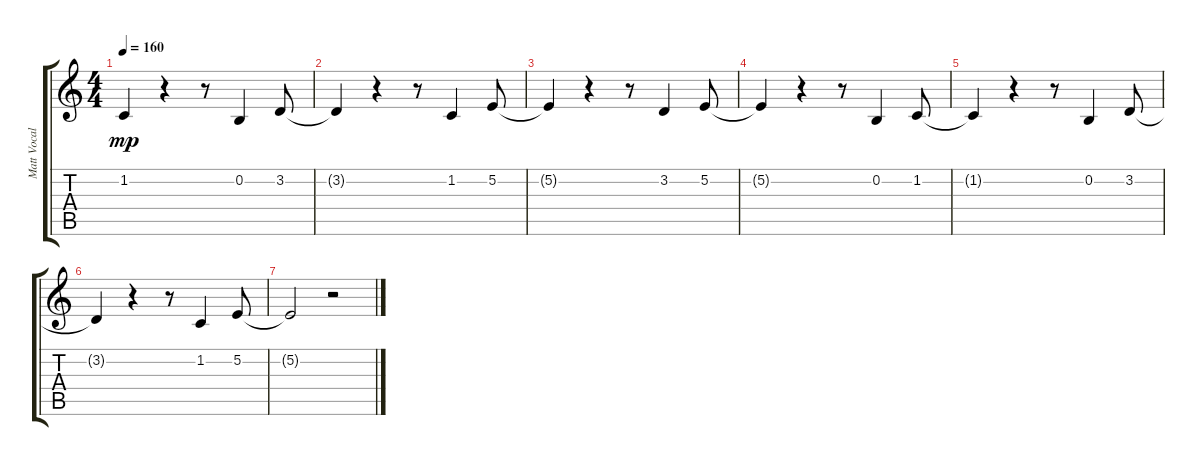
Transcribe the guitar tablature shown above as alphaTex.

\track ("Matt Vocals" "Matt Vocal") {instrument oboe}
\staff {score tabs}
\tuning (E4 B3 G3 D3 A2 E2) {hide}
\ts (4 4)
\tempo 160
\clef g2
\ks c
1.2{t}.4{dy mp} r.4 r.8 0.2.4 3.2.8 |
3.2{t}.4 r.4 r.8 1.2.4 5.2.8 |
5.2{t}.4 r.4 r.8 3.2.4 5.2.8 |
5.2{t}.4 r.4 r.8 0.2.4 1.2.8 |
1.2{t}.4 r.4 r.8 0.2.4 3.2.8 |
3.2{t}.4 r.4 r.8 1.2.4 5.2.8 |
5.2{t}.2 r.2
